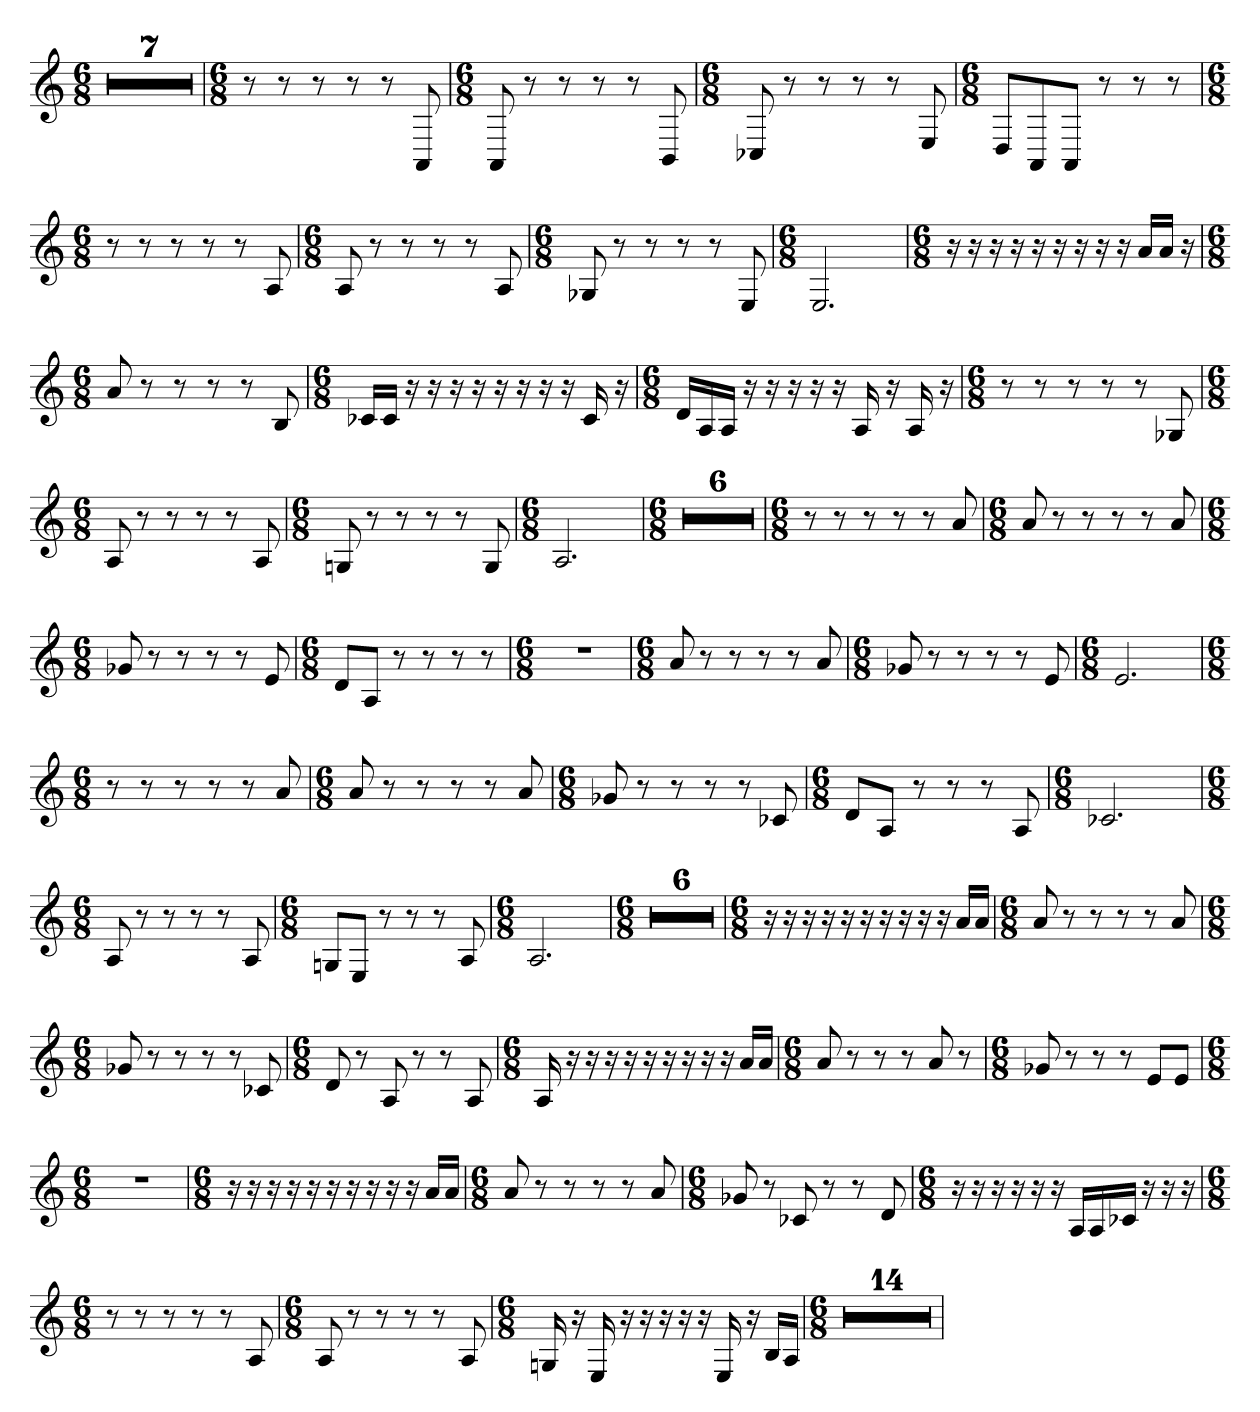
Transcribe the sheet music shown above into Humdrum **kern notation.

**kern
*part1
*staff1
*M6/8
=
2.r
=
*M6/8
2.r
=
*M6/8
2.r
=
*M6/8
2.r
=
*M6/8
2.r
=
*M6/8
2.r
=
*M6/8
2.r
=
*M6/8
8r
8r
8r
8r
8r
8AA
=
*M6/8
8AA
8r
8r
8r
8r
8BB
=
*M6/8
8C-X
8r
8r
8r
8r
8E
=
*M6/8
8DL
8AA
8AAJ
8r
8r
8r
=
*M6/8
8r
8r
8r
8r
8r
8A
=
*M6/8
8A
8r
8r
8r
8r
8A
=
*M6/8
8G-X
8r
8r
8r
8r
8E
=
*M6/8
2.E
=
*M6/8
16r
16r
16r
16r
16r
16r
16r
16r
16r
16aLL
16aJJ
16r
=
*M6/8
8a
8r
8r
8r
8r
8B
=
*M6/8
16c-XLL
16c-JJ
16r
16r
16r
16r
16r
16r
16r
16r
16c-
16r
=
*M6/8
16dLL
16A
16AJJ
16r
16r
16r
16r
16r
16A
16r
16A
16r
=
*M6/8
8r
8r
8r
8r
8r
8G-X
=
*M6/8
8A
8r
8r
8r
8r
8A
=
*M6/8
8Gn
8r
8r
8r
8r
8G
=
*M6/8
2.A
=
*M6/8
2.r
=
*M6/8
2.r
=
*M6/8
2.r
=
*M6/8
2.r
=
*M6/8
2.r
=
*M6/8
2.r
=
*M6/8
8r
8r
8r
8r
8r
8a
=
*M6/8
8a
8r
8r
8r
8r
8a
=
*M6/8
8g-X
8r
8r
8r
8r
8e
=
*M6/8
8dL
8AJ
8r
8r
8r
8r
=
*M6/8
2.r
=
*M6/8
8a
8r
8r
8r
8r
8a
=
*M6/8
8g-X
8r
8r
8r
8r
8e
=
*M6/8
2.e
=
*M6/8
8r
8r
8r
8r
8r
8a
=
*M6/8
8a
8r
8r
8r
8r
8a
=
*M6/8
8g-X
8r
8r
8r
8r
8c-X
=
*M6/8
8dL
8AJ
8r
8r
8r
8A
=
*M6/8
2.c-X
=
*M6/8
8A
8r
8r
8r
8r
8A
=
*M6/8
8GnL
8EJ
8r
8r
8r
8A
=
*M6/8
2.A
=
*M6/8
2.r
=
*M6/8
2.r
=
*M6/8
2.r
=
*M6/8
2.r
=
*M6/8
2.r
=
*M6/8
2.r
=
*M6/8
16r
16r
16r
16r
16r
16r
16r
16r
16r
16r
16aLL
16aJJ
=
*M6/8
8a
8r
8r
8r
8r
8a
=
*M6/8
8g-X
8r
8r
8r
8r
8c-X
=
*M6/8
8d
8r
8A
8r
8r
8A
=
*M6/8
16A
16r
16r
16r
16r
16r
16r
16r
16r
16r
16aLL
16aJJ
=
*M6/8
8a
8r
8r
8r
8a
8r
=
*M6/8
8g-X
8r
8r
8r
8eL
8eJ
=
*M6/8
2.r
=
*M6/8
16r
16r
16r
16r
16r
16r
16r
16r
16r
16r
16aLL
16aJJ
=
*M6/8
8a
8r
8r
8r
8r
8a
=
*M6/8
8g-X
8r
8c-X
8r
8r
8d
=
*M6/8
16r
16r
16r
16r
16r
16r
16ALL
16A
16c-XJJ
16r
16r
16r
=
*M6/8
8r
8r
8r
8r
8r
8A
=
*M6/8
8A
8r
8r
8r
8r
8A
=
*M6/8
16Gn
16r
16E
16r
16r
16r
16r
16r
16E
16r
16BLL
16AJJ
=
*M6/8
2.r
=
*M6/8
2.r
=
*M6/8
2.r
=
*M6/8
2.r
=
*M6/8
2.r
=
*M6/8
2.r
=
*M6/8
2.r
=
*M6/8
2.r
=
*M6/8
2.r
=
*M6/8
2.r
=
*M6/8
2.r
=
*M6/8
2.r
=
*M6/8
2.r
=
*M6/8
2.r
=
*-
